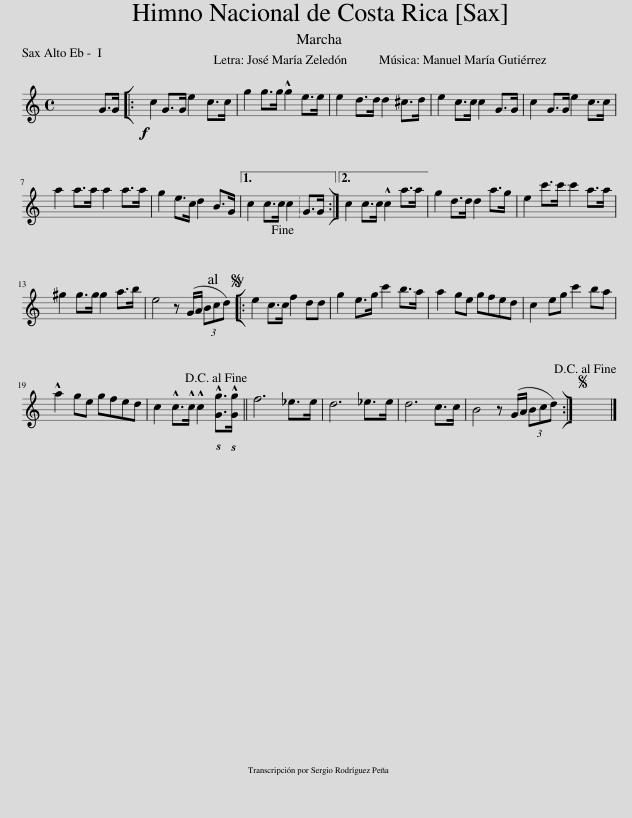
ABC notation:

X:1
L:1/8
M:4/4
I:linebreak $
K:C
V:1 treble
V:1
 x4 x2 G>G |:!f! c2 G>G e2 c>c | g2 g>g !^!g2 e>e | e2 d>d d2 ^c>d | e2 c>c c2 G>G | %5
 c2 G>G e2 c>c |$ a2 a>a a2 a>a | g2 e>c d2 B>G |1 c2 c>c c2 G>G!fine! :|2 c2 c>c !^!c2 a>a || %10
 g2 d>d d2 a>g | e2 c'>c' c'2 a>a |$ ^g2 g>g g2 a>b | e4 z (G/A/ (3Bcd) |:S e2 c>c f2 dd | %15
 g2 e>g c'2 b>a | a2 ge gfed | c2 eg c'2 ba |$ !^!a2 ge gfed | c2 !^!c>!^!c !^!c2 !^![Gg]>!^![Gg]!D.C.! || %20
 f6 _e>e | d6 _e>e | d6 c>c | B4 z (G/A/ (3Bcd) :|S x8!D.C.! |] %25
